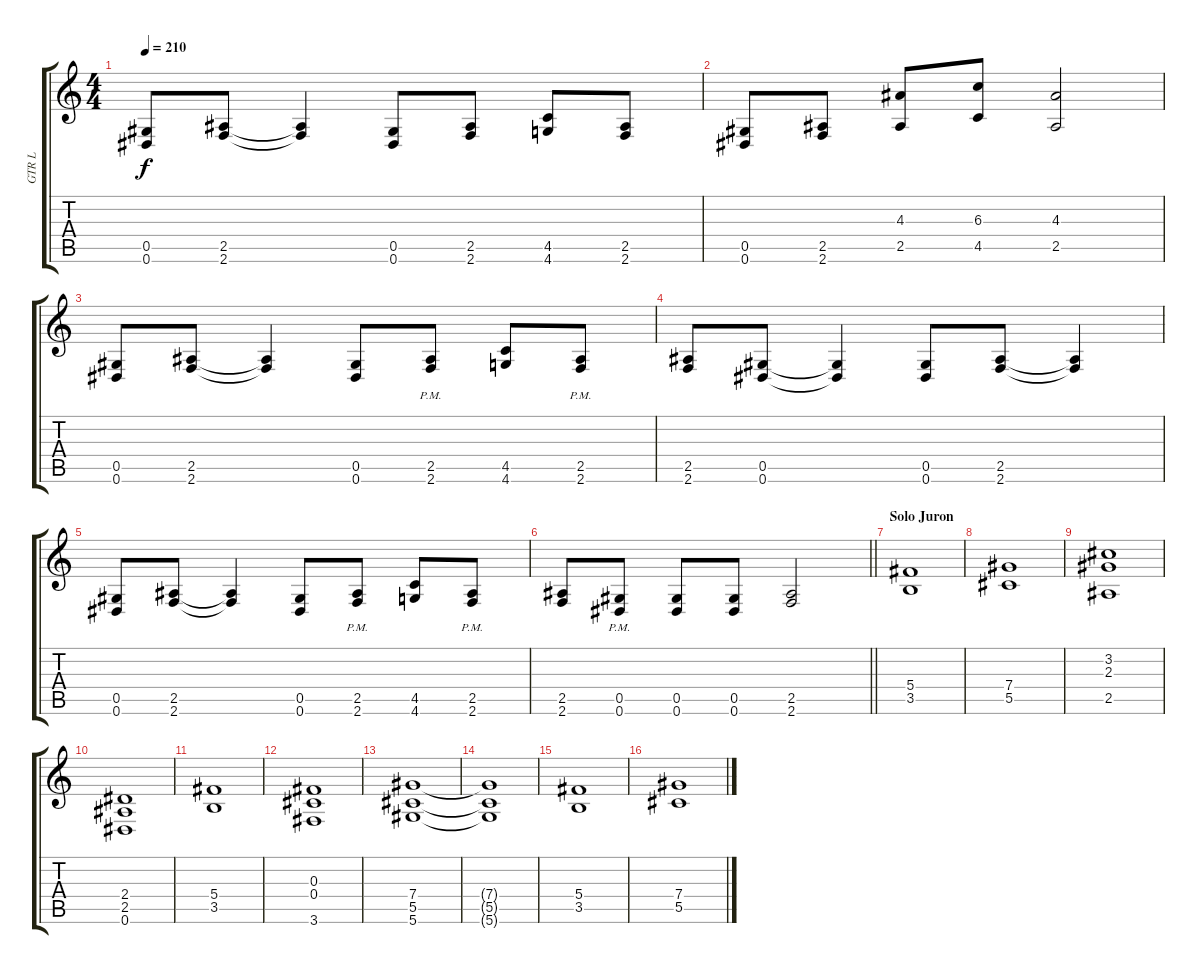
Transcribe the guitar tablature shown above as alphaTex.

\track ("GTR L" "GTR L") {instrument distortionguitar}
\staff {score tabs}
\tuning (Eb4 Bb3 Gb3 Db3 Ab2 Eb2) {hide}
\ts (4 4)
\tempo 210
\clef g2
\ks c
(0.5 0.6).8{dy f} (2.5 2.6).8 (2.5{t} 2.6{t}).4 (0.5 0.6).8 (2.5 2.6).8 (4.5 4.6).8 (2.5 2.6).8 |
(0.5 0.6).8 (2.5 2.6).8 (4.3 2.5).8 (6.3 4.5).8 (4.3 2.5).2 |
(0.5 0.6).8 (2.5 2.6).8 (2.5{t} 2.6{t}).4 (0.5 0.6).8 (2.5 2.6{pm}).8 (4.5 4.6).8 (2.5 2.6{pm}).8 |
(2.5 2.6).8 (0.5 0.6).8 (0.5{t} 0.6{t}).4 (0.5 0.6).8 (2.5 2.6).8 (2.5{t} 2.6{t}).4 |
(0.5 0.6).8 (2.5 2.6).8 (2.5{t} 2.6{t}).4 (0.5 0.6).8 (2.5 2.6{pm}).8 (4.5 4.6).8 (2.5 2.6{pm}).8 |
\barLineRight lightlight
(2.5 2.6).8 (0.5 0.6{pm}).8 (0.5 0.6).8 (0.5 0.6).8 (2.5 2.6).2 |
\section ("" "Solo Juron")
(5.4 3.5).1 |
(7.4 5.5).1 |
(3.2 2.3 2.5).1 |
(2.4 2.5 0.6).1 |
(5.4 3.5).1 |
(0.3 0.4 3.6).1 |
(7.4 5.5 5.6).1 |
(7.4{t} 5.5{t} 5.6{t}).1 |
(5.4 3.5).1 |
(7.4 5.5).1
